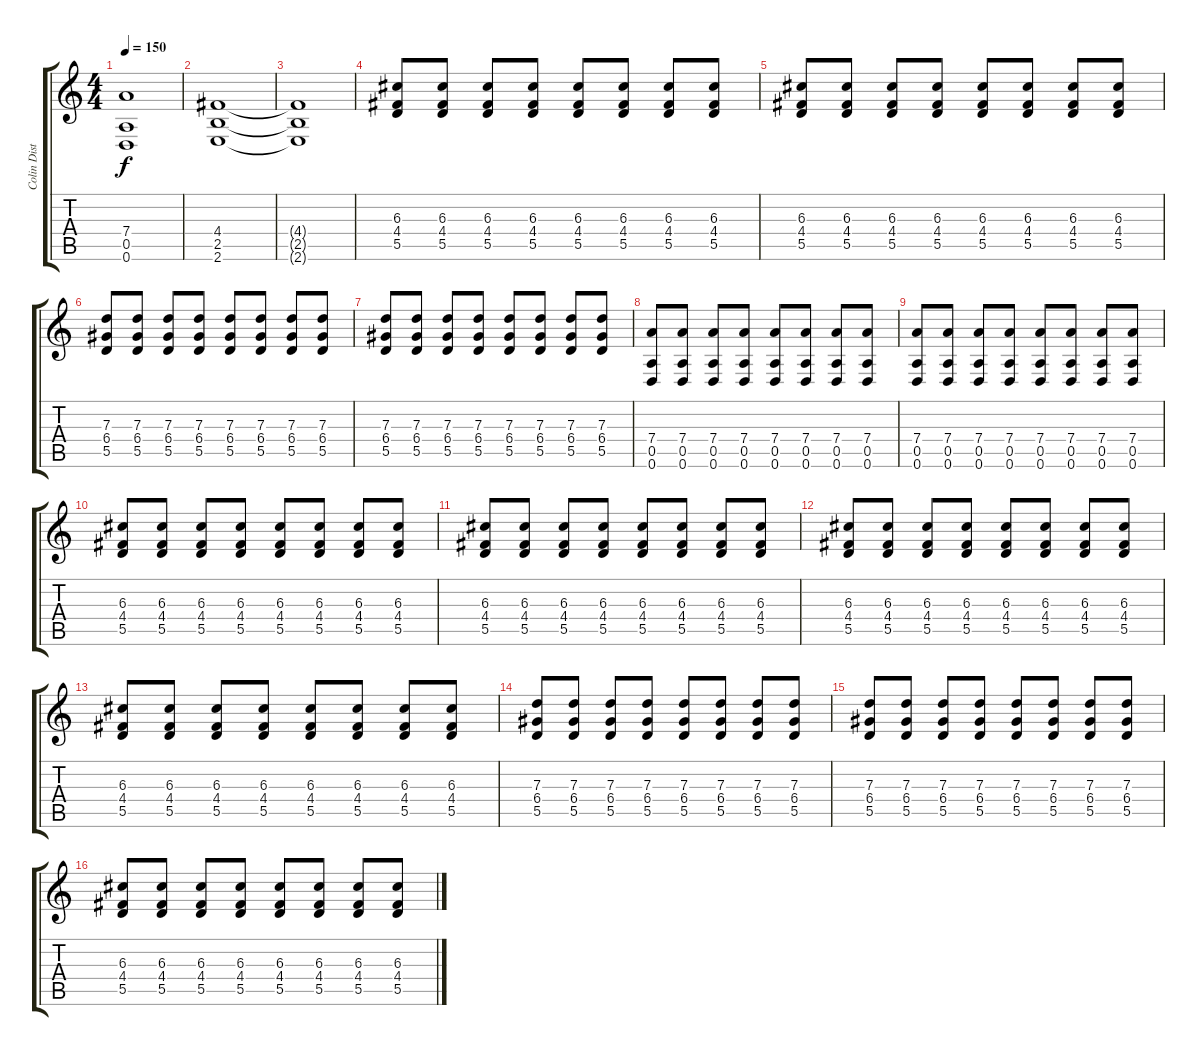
\track ("Colin Distortion" "Colin Dist") {instrument distortionguitar}
\staff {score tabs}
\tuning (E4 B3 G3 D3 A2 D2) {hide}
\ts (4 4)
\tempo 150
\clef g2
\ks c
(7.4{t} 0.5{t} 0.6{t}).1{dy f} |
(4.4 2.5 2.6).1 |
(4.4{t} 2.5{t} 2.6{t}).1 |
(6.3 4.4 5.5).8 (6.3 4.4 5.5).8 (6.3 4.4 5.5).8 (6.3 4.4 5.5).8 (6.3 4.4 5.5).8 (6.3 4.4 5.5).8 (6.3 4.4 5.5).8 (6.3 4.4 5.5).8 |
(6.3 4.4 5.5).8 (6.3 4.4 5.5).8 (6.3 4.4 5.5).8 (6.3 4.4 5.5).8 (6.3 4.4 5.5).8 (6.3 4.4 5.5).8 (6.3 4.4 5.5).8 (6.3 4.4 5.5).8 |
(7.3 6.4 5.5).8 (7.3 6.4 5.5).8 (7.3 6.4 5.5).8 (7.3 6.4 5.5).8 (7.3 6.4 5.5).8 (7.3 6.4 5.5).8 (7.3 6.4 5.5).8 (7.3 6.4 5.5).8 |
(7.3 6.4 5.5).8 (7.3 6.4 5.5).8 (7.3 6.4 5.5).8 (7.3 6.4 5.5).8 (7.3 6.4 5.5).8 (7.3 6.4 5.5).8 (7.3 6.4 5.5).8 (7.3 6.4 5.5).8 |
(7.4 0.5 0.6).8 (7.4 0.5 0.6).8 (7.4 0.5 0.6).8 (7.4 0.5 0.6).8 (7.4 0.5 0.6).8 (7.4 0.5 0.6).8 (7.4 0.5 0.6).8 (7.4 0.5 0.6).8 |
(7.4 0.5 0.6).8 (7.4 0.5 0.6).8 (7.4 0.5 0.6).8 (7.4 0.5 0.6).8 (7.4 0.5 0.6).8 (7.4 0.5 0.6).8 (7.4 0.5 0.6).8 (7.4 0.5 0.6).8 |
(6.3 4.4 5.5).8 (6.3 4.4 5.5).8 (6.3 4.4 5.5).8 (6.3 4.4 5.5).8 (6.3 4.4 5.5).8 (6.3 4.4 5.5).8 (6.3 4.4 5.5).8 (6.3 4.4 5.5).8 |
(6.3 4.4 5.5).8 (6.3 4.4 5.5).8 (6.3 4.4 5.5).8 (6.3 4.4 5.5).8 (6.3 4.4 5.5).8 (6.3 4.4 5.5).8 (6.3 4.4 5.5).8 (6.3 4.4 5.5).8 |
(6.3 4.4 5.5).8 (6.3 4.4 5.5).8 (6.3 4.4 5.5).8 (6.3 4.4 5.5).8 (6.3 4.4 5.5).8 (6.3 4.4 5.5).8 (6.3 4.4 5.5).8 (6.3 4.4 5.5).8 |
(6.3 4.4 5.5).8 (6.3 4.4 5.5).8 (6.3 4.4 5.5).8 (6.3 4.4 5.5).8 (6.3 4.4 5.5).8 (6.3 4.4 5.5).8 (6.3 4.4 5.5).8 (6.3 4.4 5.5).8 |
(7.3 6.4 5.5).8 (7.3 6.4 5.5).8 (7.3 6.4 5.5).8 (7.3 6.4 5.5).8 (7.3 6.4 5.5).8 (7.3 6.4 5.5).8 (7.3 6.4 5.5).8 (7.3 6.4 5.5).8 |
(7.3 6.4 5.5).8 (7.3 6.4 5.5).8 (7.3 6.4 5.5).8 (7.3 6.4 5.5).8 (7.3 6.4 5.5).8 (7.3 6.4 5.5).8 (7.3 6.4 5.5).8 (7.3 6.4 5.5).8 |
(6.3 4.4 5.5).8 (6.3 4.4 5.5).8 (6.3 4.4 5.5).8 (6.3 4.4 5.5).8 (6.3 4.4 5.5).8 (6.3 4.4 5.5).8 (6.3 4.4 5.5).8 (6.3 4.4 5.5).8
